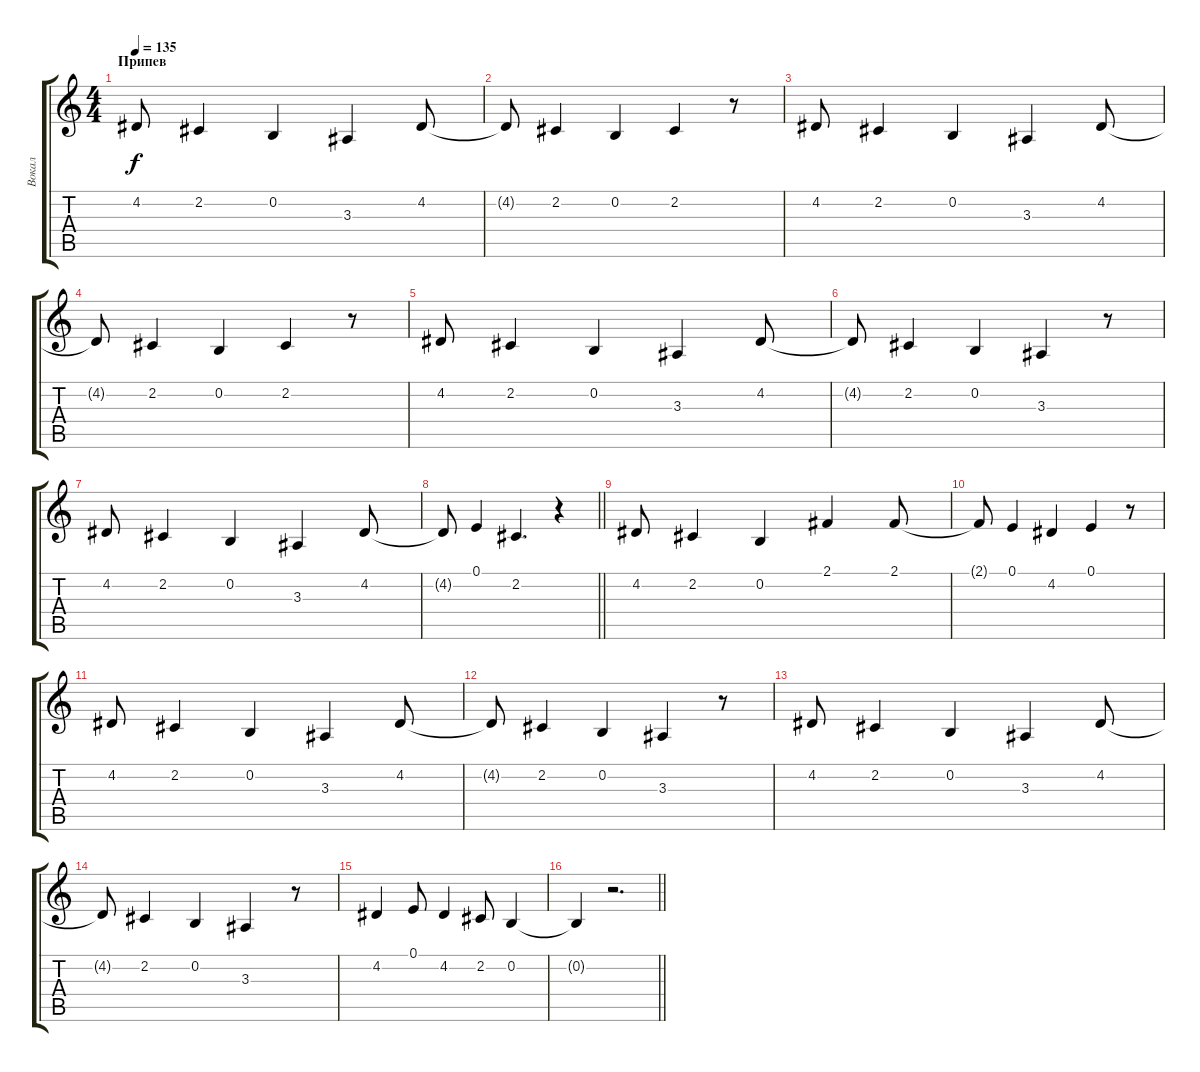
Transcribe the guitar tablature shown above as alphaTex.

\track ("Вокал" "Вокал") {instrument stringensemble1}
\staff {score tabs}
\tuning (E4 B3 G3 D3 A2 E2) {hide}
\ts (4 4)
\section ("" "Припев")
\tempo 135
\clef g2
\ks c
4.2.8{dy f} 2.2.4 0.2.4 3.3.4 4.2.8 |
4.2{t}.8 2.2.4 0.2.4 2.2.4 r.8 |
4.2.8 2.2.4 0.2.4 3.3.4 4.2.8 |
4.2{t}.8 2.2.4 0.2.4 2.2.4 r.8 |
4.2.8 2.2.4 0.2.4 3.3.4 4.2.8 |
4.2{t}.8 2.2.4 0.2.4 3.3.4 r.8 |
4.2.8 2.2.4 0.2.4 3.3.4 4.2.8 |
\barLineRight lightlight
4.2{t}.8 0.1.4 2.2.4{d} r.4 |
4.2.8 2.2.4 0.2.4 2.1.4 2.1.8 |
2.1{t}.8 0.1.4 4.2.4 0.1.4 r.8 |
4.2.8 2.2.4 0.2.4 3.3.4 4.2.8 |
4.2{t}.8 2.2.4 0.2.4 3.3.4 r.8 |
4.2.8 2.2.4 0.2.4 3.3.4 4.2.8 |
4.2{t}.8 2.2.4 0.2.4 3.3.4 r.8 |
4.2.4 0.1.8 4.2.4 2.2.8 0.2.4 |
\barLineRight lightlight
0.2{t}.4 r.2{d}
